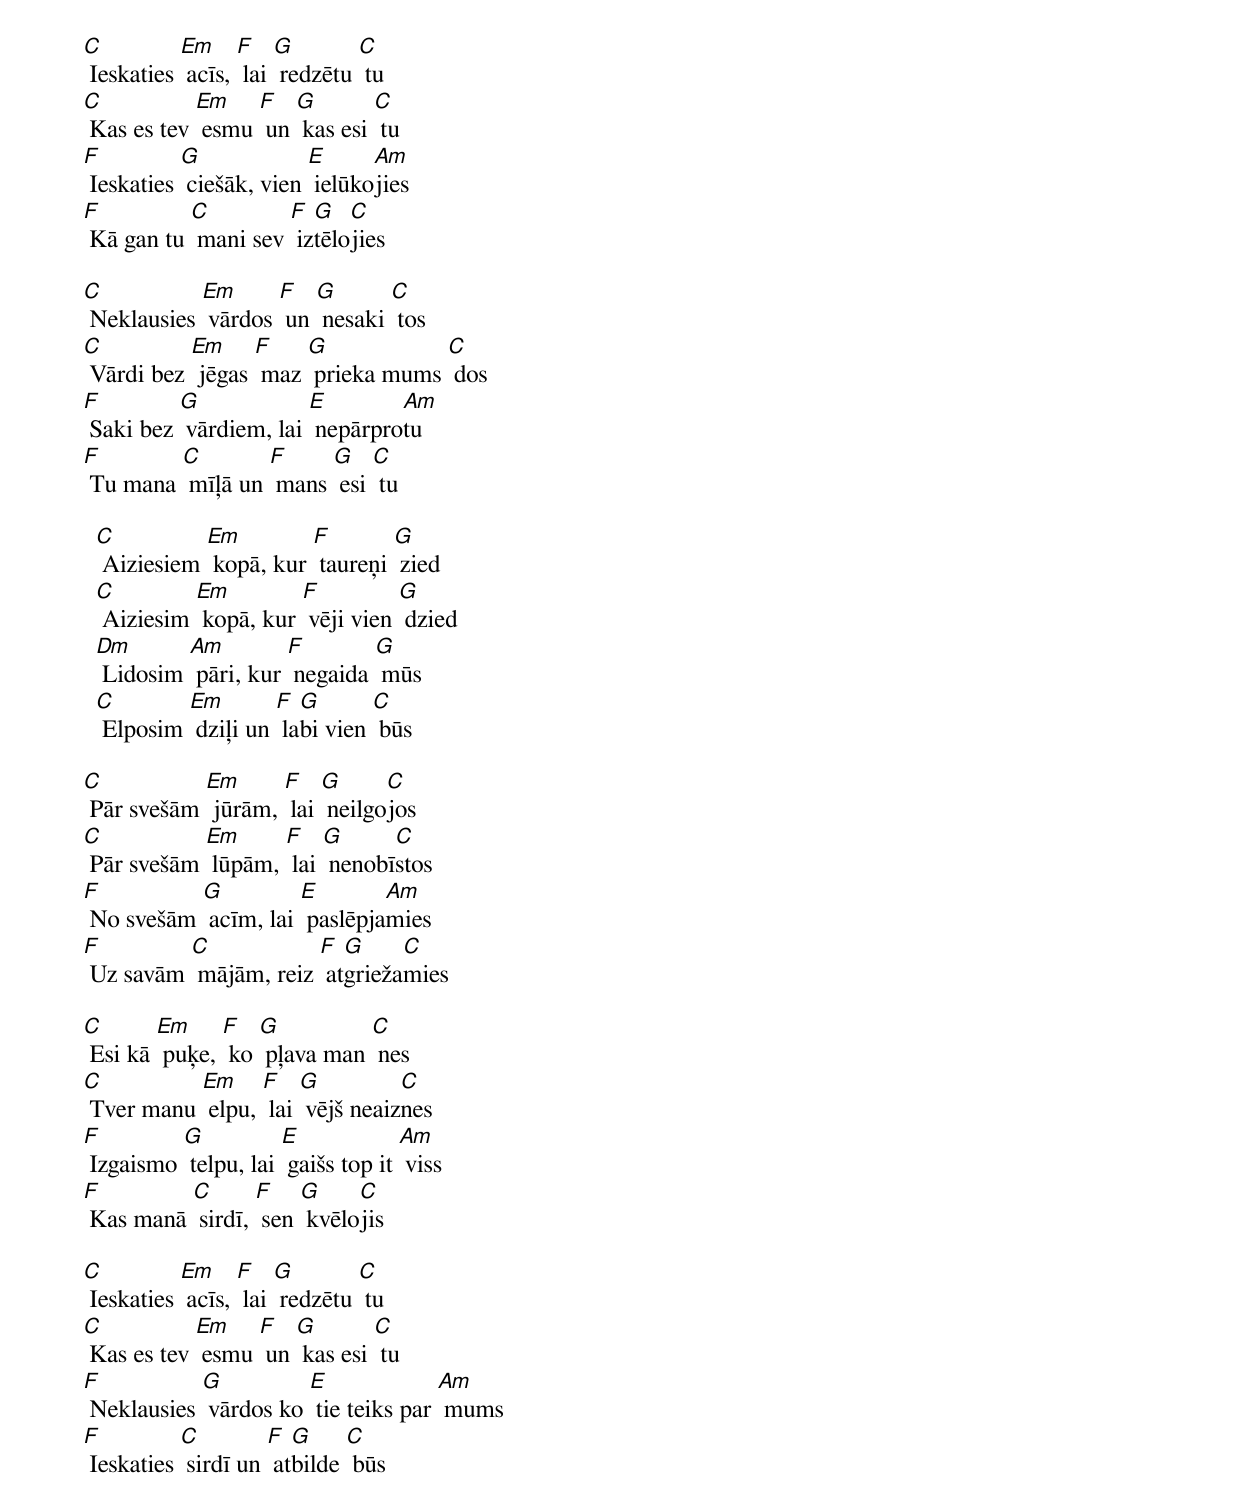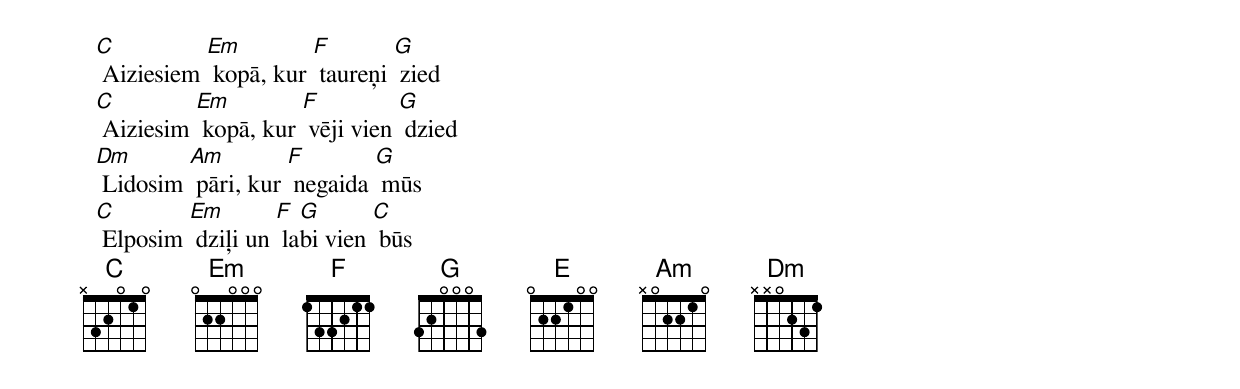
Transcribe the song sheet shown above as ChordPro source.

[C] Ieskaties [Em] acīs, [F] lai [G] redzētu [C] tu
[C] Kas es tev [Em] esmu [F] un [G] kas esi [C] tu
[F] Ieskaties [G] ciešāk, vien [E] ielūko[Am]jies
[F] Kā gan tu [C] mani sev [F] iz[G]tēlo[C]jies

[C] Neklausies [Em] vārdos [F] un [G] nesaki [C] tos
[C] Vārdi bez [Em] jēgas [F] maz [G] prieka mums [C] dos
[F] Saki bez [G] vārdiem, lai [E] nepārpro[Am]tu
[F] Tu mana [C] mīļā un [F] mans [G] esi [C] tu

  [C] Aiziesiem [Em] kopā, kur [F] taureņi [G] zied
  [C] Aiziesim [Em] kopā, kur [F] vēji vien [G] dzied
  [Dm] Lidosim [Am] pāri, kur [F] negaida [G] mūs
  [C] Elposim [Em] dziļi un [F] la[G]bi vien [C] būs

[C] Pār svešām [Em] jūrām, [F] lai [G] neilgo[C]jos
[C] Pār svešām [Em] lūpām, [F] lai [G] nenobī[C]stos
[F] No svešām [G] acīm, lai [E] paslēpja[Am]mies
[F] Uz savām [C] mājām, reiz [F] at[G]grieža[C]mies

[C] Esi kā [Em] puķe, [F] ko [G] pļava man [C] nes
[C] Tver manu [Em] elpu, [F] lai [G] vējš neaiz[C]nes
[F] Izgaismo [G] telpu, lai [E] gaišs top it [Am] viss
[F] Kas manā [C] sirdī, [F] sen [G] kvēlo[C]jis

[C] Ieskaties [Em] acīs, [F] lai [G] redzētu [C] tu
[C] Kas es tev [Em] esmu [F] un [G] kas esi [C] tu
[F] Neklausies [G] vārdos ko [E] tie teiks par [Am] mums
[F] Ieskaties [C] sirdī un [F] at[G]bilde [C] būs

  [C] Aiziesiem [Em] kopā, kur [F] taureņi [G] zied
  [C] Aiziesim [Em] kopā, kur [F] vēji vien [G] dzied
  [Dm] Lidosim [Am] pāri, kur [F] negaida [G] mūs
  [C] Elposim [Em] dziļi un [F] la[G]bi vien [C] būs
